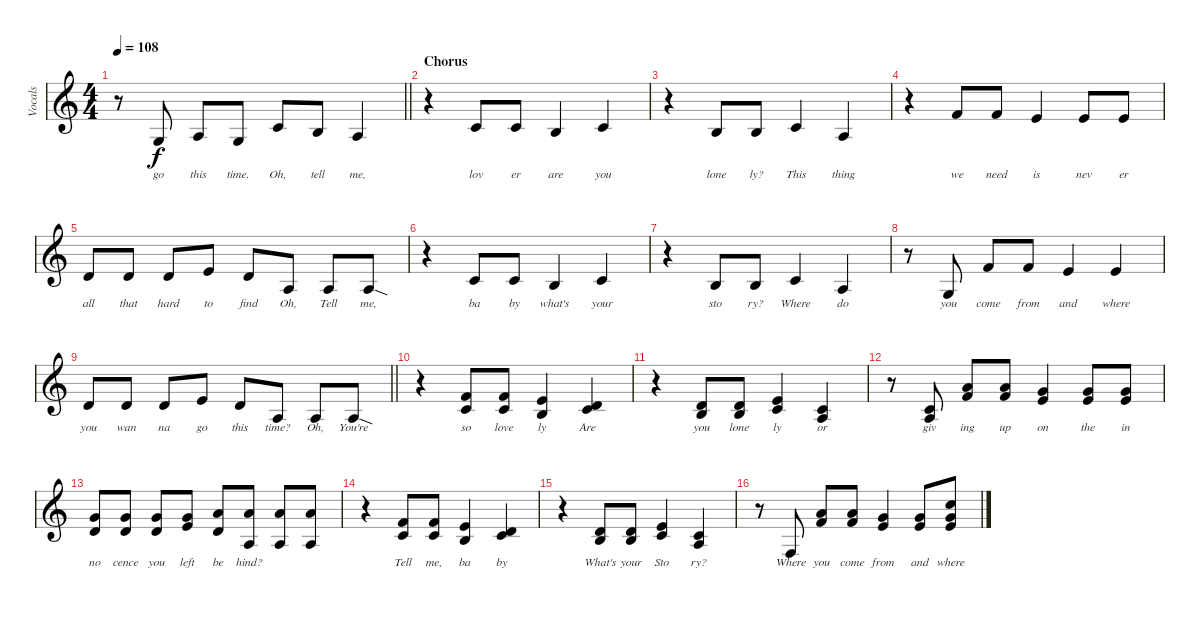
\track ("Vocals" "Vocals") {instrument choiraahs}
\staff {score}
\tuning (E4 B3 G3 D3 A2 E2) {hide}
\ts (4 4)
\tempo 108
\clef g2
\barLineRight lightlight
\ks c
r.8{dy f} 0.3.8{lyrics (0 "go") lyrics (1 "") lyrics (2 "") lyrics (3 "") lyrics (4 "")} 2.3.8{lyrics (0 "this") lyrics (1 "") lyrics (2 "") lyrics (3 "") lyrics (4 "")} 0.3.8{lyrics (0 "time.") lyrics (1 "") lyrics (2 "") lyrics (3 "") lyrics (4 "")} 1.2.8{lyrics (0 "Oh,") lyrics (1 "") lyrics (2 "") lyrics (3 "") lyrics (4 "")} 0.2.8{lyrics (0 "tell") lyrics (1 "") lyrics (2 "") lyrics (3 "") lyrics (4 "")} 2.3.4{lyrics (0 "me,") lyrics (1 "") lyrics (2 "") lyrics (3 "") lyrics (4 "")} |
\section ("" "Chorus")
r.4 1.2.8{lyrics (0 "lov") lyrics (1 "") lyrics (2 "") lyrics (3 "") lyrics (4 "")} 1.2.8{lyrics (0 "er") lyrics (1 "") lyrics (2 "") lyrics (3 "") lyrics (4 "")} 0.2.4{lyrics (0 "are") lyrics (1 "") lyrics (2 "") lyrics (3 "") lyrics (4 "")} 1.2.4{lyrics (0 "you") lyrics (1 "") lyrics (2 "") lyrics (3 "") lyrics (4 "")} |
r.4 0.2.8{lyrics (0 "lone") lyrics (1 "") lyrics (2 "") lyrics (3 "") lyrics (4 "")} 0.2.8{lyrics (0 "ly?") lyrics (1 "") lyrics (2 "") lyrics (3 "") lyrics (4 "")} 1.2.4{lyrics (0 "This") lyrics (1 "") lyrics (2 "") lyrics (3 "") lyrics (4 "")} 2.3.4{lyrics (0 "thing") lyrics (1 "") lyrics (2 "") lyrics (3 "") lyrics (4 "")} |
r.4 1.1.8{lyrics (0 "we") lyrics (1 "") lyrics (2 "") lyrics (3 "") lyrics (4 "")} 1.1.8{lyrics (0 "need") lyrics (1 "") lyrics (2 "") lyrics (3 "") lyrics (4 "")} 0.1.4{lyrics (0 "is") lyrics (1 "") lyrics (2 "") lyrics (3 "") lyrics (4 "")} 0.1.8{lyrics (0 "nev") lyrics (1 "") lyrics (2 "") lyrics (3 "") lyrics (4 "")} 0.1.8{lyrics (0 "er") lyrics (1 "") lyrics (2 "") lyrics (3 "") lyrics (4 "")} |
3.2.8{lyrics (0 "all") lyrics (1 "") lyrics (2 "") lyrics (3 "") lyrics (4 "")} 3.2.8{lyrics (0 "that") lyrics (1 "") lyrics (2 "") lyrics (3 "") lyrics (4 "")} 3.2.8{lyrics (0 "hard") lyrics (1 "") lyrics (2 "") lyrics (3 "") lyrics (4 "")} 0.1.8{lyrics (0 "to") lyrics (1 "") lyrics (2 "") lyrics (3 "") lyrics (4 "")} 3.2.8{lyrics (0 "find") lyrics (1 "") lyrics (2 "") lyrics (3 "") lyrics (4 "")} 2.3.8{lyrics (0 "Oh,") lyrics (1 "") lyrics (2 "") lyrics (3 "") lyrics (4 "")} 2.3.8{lyrics (0 "Tell") lyrics (1 "") lyrics (2 "") lyrics (3 "") lyrics (4 "")} 2.3{sod}.8{lyrics (0 "me,") lyrics (1 "") lyrics (2 "") lyrics (3 "") lyrics (4 "")} |
r.4 1.2.8{lyrics (0 "ba") lyrics (1 "") lyrics (2 "") lyrics (3 "") lyrics (4 "")} 1.2.8{lyrics (0 "by") lyrics (1 "") lyrics (2 "") lyrics (3 "") lyrics (4 "")} 0.2.4{lyrics (0 "what's") lyrics (1 "") lyrics (2 "") lyrics (3 "") lyrics (4 "")} 1.2.4{lyrics (0 "your") lyrics (1 "") lyrics (2 "") lyrics (3 "") lyrics (4 "")} |
r.4 0.2.8{lyrics (0 "sto") lyrics (1 "") lyrics (2 "") lyrics (3 "") lyrics (4 "")} 0.2.8{lyrics (0 "ry?") lyrics (1 "") lyrics (2 "") lyrics (3 "") lyrics (4 "")} 1.2.4{lyrics (0 "Where") lyrics (1 "") lyrics (2 "") lyrics (3 "") lyrics (4 "")} 2.3.4{lyrics (0 "do") lyrics (1 "") lyrics (2 "") lyrics (3 "") lyrics (4 "")} |
r.8 0.3.8{lyrics (0 "you") lyrics (1 "") lyrics (2 "") lyrics (3 "") lyrics (4 "")} 1.1.8{lyrics (0 "come") lyrics (1 "") lyrics (2 "") lyrics (3 "") lyrics (4 "")} 1.1.8{lyrics (0 "from") lyrics (1 "") lyrics (2 "") lyrics (3 "") lyrics (4 "")} 0.1.4{lyrics (0 "and") lyrics (1 "") lyrics (2 "") lyrics (3 "") lyrics (4 "")} 0.1.4{lyrics (0 "where") lyrics (1 "") lyrics (2 "") lyrics (3 "") lyrics (4 "")} |
\barLineRight lightlight
3.2.8{lyrics (0 "you") lyrics (1 "") lyrics (2 "") lyrics (3 "") lyrics (4 "")} 3.2.8{lyrics (0 "wan") lyrics (1 "") lyrics (2 "") lyrics (3 "") lyrics (4 "")} 3.2.8{lyrics (0 "na") lyrics (1 "") lyrics (2 "") lyrics (3 "") lyrics (4 "")} 0.1.8{lyrics (0 "go") lyrics (1 "") lyrics (2 "") lyrics (3 "") lyrics (4 "")} 3.2.8{lyrics (0 "this") lyrics (1 "") lyrics (2 "") lyrics (3 "") lyrics (4 "")} 2.3.8{lyrics (0 "time?") lyrics (1 "") lyrics (2 "") lyrics (3 "") lyrics (4 "")} 2.3.8{lyrics (0 "Oh,") lyrics (1 "") lyrics (2 "") lyrics (3 "") lyrics (4 "")} 2.3{sod}.8{lyrics (0 "You're") lyrics (1 "") lyrics (2 "") lyrics (3 "") lyrics (4 "")} |
r.4 (1.1 1.2).8{lyrics (0 "so") lyrics (1 "") lyrics (2 "") lyrics (3 "") lyrics (4 "")} (1.1 1.2).8{lyrics (0 "love") lyrics (1 "") lyrics (2 "") lyrics (3 "") lyrics (4 "")} (0.1 0.2).4{lyrics (0 "ly") lyrics (1 "") lyrics (2 "") lyrics (3 "") lyrics (4 "")} (1.2 7.3).4{lyrics (0 "Are") lyrics (1 "") lyrics (2 "") lyrics (3 "") lyrics (4 "")} |
r.4 (0.2 7.3).8{lyrics (0 "you") lyrics (1 "") lyrics (2 "") lyrics (3 "") lyrics (4 "")} (0.2 7.3).8{lyrics (0 "lone") lyrics (1 "") lyrics (2 "") lyrics (3 "") lyrics (4 "")} (0.1 1.2).4{lyrics (0 "ly") lyrics (1 "") lyrics (2 "") lyrics (3 "") lyrics (4 "")} (1.2 2.3).4{lyrics (0 "or") lyrics (1 "") lyrics (2 "") lyrics (3 "") lyrics (4 "")} |
r.8 (1.2 2.3).8{lyrics (0 "giv") lyrics (1 "") lyrics (2 "") lyrics (3 "") lyrics (4 "")} (1.1 10.2).8{lyrics (0 "ing") lyrics (1 "") lyrics (2 "") lyrics (3 "") lyrics (4 "")} (1.1 10.2).8{lyrics (0 "up") lyrics (1 "") lyrics (2 "") lyrics (3 "") lyrics (4 "")} (0.1 8.2).4{lyrics (0 "on") lyrics (1 "") lyrics (2 "") lyrics (3 "") lyrics (4 "")} (0.1 8.2).8{lyrics (0 "the") lyrics (1 "") lyrics (2 "") lyrics (3 "") lyrics (4 "")} (0.1 8.2).8{lyrics (0 "in") lyrics (1 "") lyrics (2 "") lyrics (3 "") lyrics (4 "")} |
(3.1 3.2).8{lyrics (0 "no") lyrics (1 "") lyrics (2 "") lyrics (3 "") lyrics (4 "")} (3.1 3.2).8{lyrics (0 "cence") lyrics (1 "") lyrics (2 "") lyrics (3 "") lyrics (4 "")} (3.1 3.2).8{lyrics (0 "you") lyrics (1 "") lyrics (2 "") lyrics (3 "") lyrics (4 "")} (0.1 8.2).8{lyrics (0 "left") lyrics (1 "") lyrics (2 "") lyrics (3 "") lyrics (4 "")} (5.1 3.2).8{lyrics (0 "be") lyrics (1 "") lyrics (2 "") lyrics (3 "") lyrics (4 "")} (5.1 2.3).8{lyrics (0 "hind?") lyrics (1 "") lyrics (2 "") lyrics (3 "") lyrics (4 "")} (5.1 2.3).8{lyrics (0 "") lyrics (1 "") lyrics (2 "") lyrics (3 "") lyrics (4 "")} (5.1 2.3).8{lyrics (0 "") lyrics (1 "") lyrics (2 "") lyrics (3 "") lyrics (4 "")} |
r.4 (1.1 1.2).8{lyrics (0 "Tell") lyrics (1 "") lyrics (2 "") lyrics (3 "") lyrics (4 "")} (1.1 1.2).8{lyrics (0 "me,") lyrics (1 "") lyrics (2 "") lyrics (3 "") lyrics (4 "")} (0.1 0.2).4{lyrics (0 "ba") lyrics (1 "") lyrics (2 "") lyrics (3 "") lyrics (4 "")} (1.2 7.3).4{lyrics (0 "by") lyrics (1 "") lyrics (2 "") lyrics (3 "") lyrics (4 "")} |
r.4 (0.2 7.3).8{lyrics (0 "What's") lyrics (1 "") lyrics (2 "") lyrics (3 "") lyrics (4 "")} (0.2 7.3).8{lyrics (0 "your") lyrics (1 "") lyrics (2 "") lyrics (3 "") lyrics (4 "")} (0.1 1.2).4{lyrics (0 "Sto") lyrics (1 "") lyrics (2 "") lyrics (3 "") lyrics (4 "")} (1.2 2.3).4{lyrics (0 "ry?") lyrics (1 "") lyrics (2 "") lyrics (3 "") lyrics (4 "")} |
r.8 3.4.8{lyrics (0 "Where") lyrics (1 "") lyrics (2 "") lyrics (3 "") lyrics (4 "")} (1.1 10.2).8{lyrics (0 "you") lyrics (1 "") lyrics (2 "") lyrics (3 "") lyrics (4 "")} (1.1 10.2).8{lyrics (0 "come") lyrics (1 "") lyrics (2 "") lyrics (3 "") lyrics (4 "")} (0.1 8.2).4{lyrics (0 "from") lyrics (1 "") lyrics (2 "") lyrics (3 "") lyrics (4 "")} (0.1 8.2).8{lyrics (0 "and") lyrics (1 "") lyrics (2 "") lyrics (3 "") lyrics (4 "")} (0.1 8.2 17.3).8{lyrics (0 "where") lyrics (1 "") lyrics (2 "") lyrics (3 "") lyrics (4 "")}
